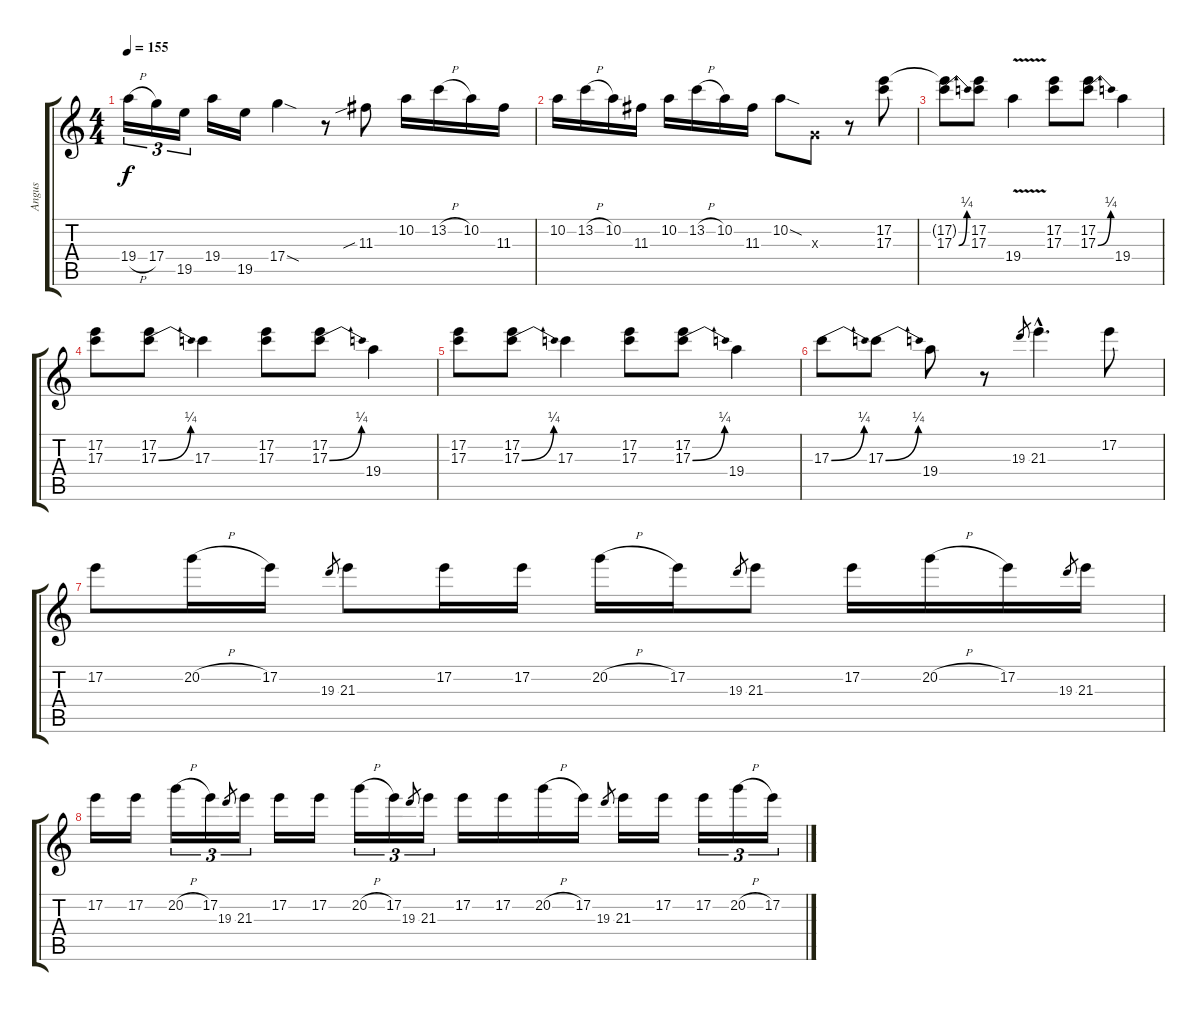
\track ("Angus" "Angus") {instrument overdrivenguitar}
\staff {score tabs}
\tuning (E4 B3 G3 D3 A2 E2) {hide}
\ts (4 4)
\tempo 155
\clef g2
\ks c
19.4{h}.16{tu (3 2) dy f} 17.4.16{tu (3 2)} 19.5.16{tu (3 2)} 19.4.16 19.5.16 17.4{sod}.4 r.8 11.3{sib}.8 10.2.16 13.2{h}.16 10.2.16 11.3.16 |
10.2.16 13.2{h}.16 10.2.16 11.3.16 10.2.16 13.2{h}.16 10.2.16 11.3.16 10.2{sod}.8 0.3{x}.8 r.8 (17.2 17.3).8 |
(17.2{t} 17.3{be (bend 0 0 60 1)}).8 (17.2 17.3).8 19.4{v}.4 (17.2 17.3).8 (17.2 17.3{be (bend 0 0 60 1)}).8 19.4.4 |
(17.2 17.3).8 (17.2 17.3{be (bend 0 0 60 1)}).8 17.3.4 (17.2 17.3).8 (17.2 17.3{be (bend 0 0 60 1)}).8 19.4.4 |
(17.2 17.3).8 (17.2 17.3{be (bend 0 0 60 1)}).8 17.3.4 (17.2 17.3).8 (17.2 17.3{be (bend 0 0 60 1)}).8 19.4.4 |
17.3{be (bend 0 0 60 1)}.8 17.3{be (bend 0 0 60 1)}.8 19.4.8 r.8 19.3.8{gr} 21.3{hac}.4{d} 17.2.8 |
17.2.8 20.2{h}.16 17.2.16 19.3.8{gr} 21.3.8 17.2.16 17.2.16 20.2{h}.16 17.2.16 19.3.8{gr} 21.3.8 17.2.16 20.2{h}.16 17.2.16 19.3.8{gr} 21.3.16 |
17.2.16 17.2.16 20.2{h}.16{tu (3 2)} 17.2.16{tu (3 2)} 19.3.8{gr} 21.3.16{tu (3 2)} 17.2.16 17.2.16 20.2{h}.16{tu (3 2)} 17.2.16{tu (3 2)} 19.3.8{gr} 21.3.16{tu (3 2)} 17.2.16 17.2.16 20.2{h}.16 17.2.16 19.3.8{gr} 21.3.16 17.2.16 17.2.16{tu (3 2)} 20.2{h}.16{tu (3 2)} 17.2.16{tu (3 2)}
